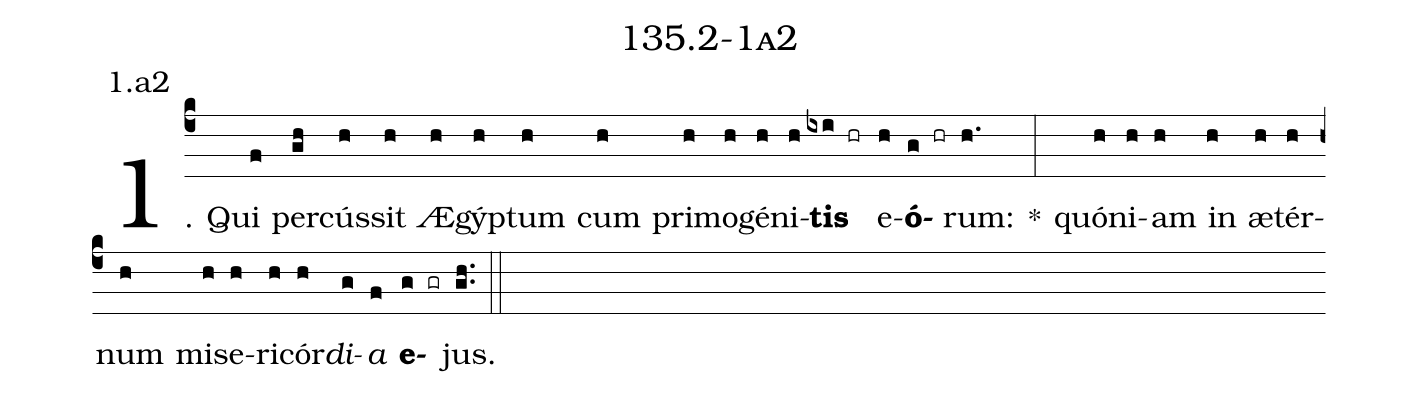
name: 135.2-1a2;
annotation: 1.a2;
%%
(c4)1. Qui(f) per(gh)cús(h)sit(h) Æ(h)gýp(h)tum(h) cum(h) pri(h)mo(h)gé(h)ni(h)<b>tis</b>(ixi hr) e(h)<b>ó</b>(g hr)rum:(h.) *(:) quón(h)i(h)am(h) in(h) æ(h)tér(h)num(h) mi(h)se(h)ri(h)cór(h)<i>di</i>(g)<i>a</i>(f) <b>e</b>(g gr)jus.(gh..) (::)
